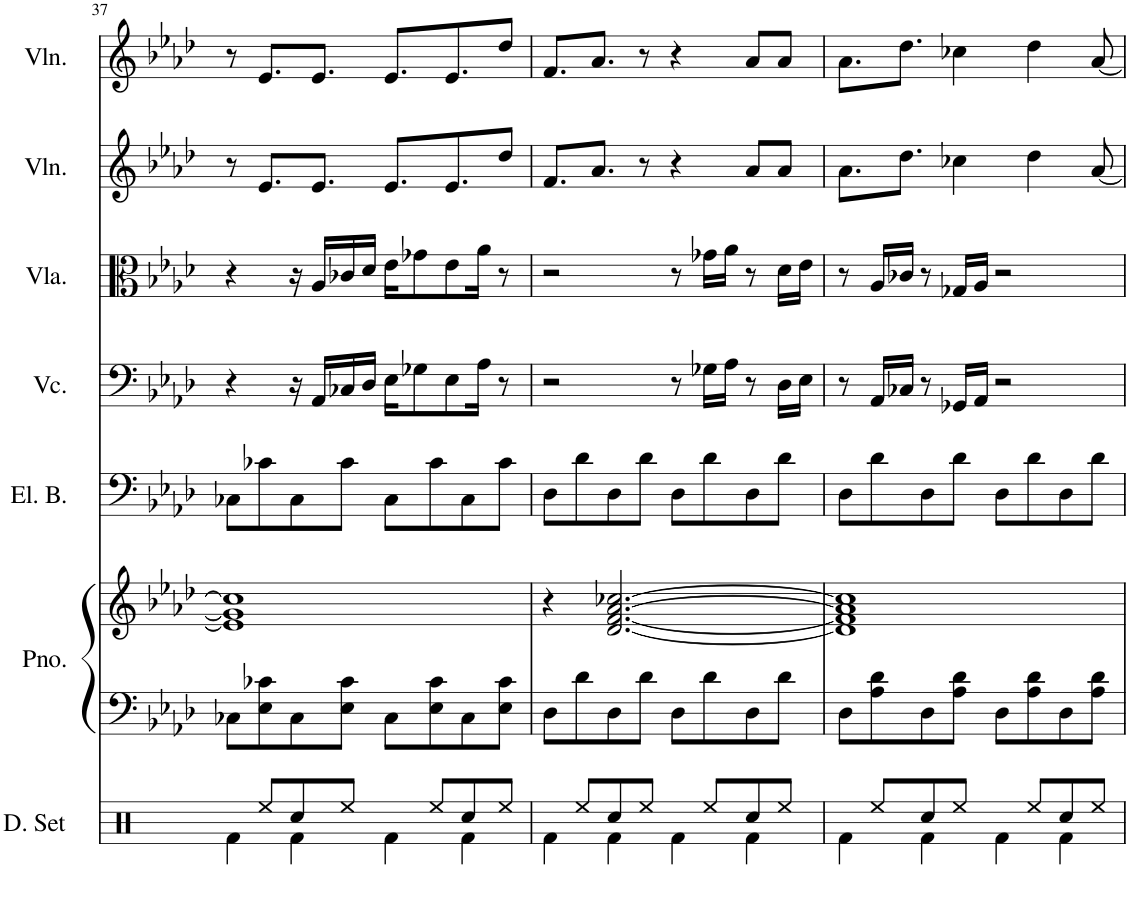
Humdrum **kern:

**kern	**kern	**kern	**kern	**kern	**kern	**kern	**kern
*part7	*part6	*part6	*part5	*part4	*part3	*part2	*part1
*staff8	*staff7	*staff6	*staff5	*staff4	*staff3	*staff2	*staff1
*I"Drumset	*I"Piano	*	*I"Electric Bass	*I"Violoncello	*I"Viola	*I"Violin	*I"Violin
*I'D. Set	*I'Pno.	*	*I'El. B.	*I'Vc.	*I'Vla.	*I'Vln.	*I'Vln.
!!LO:PB:g=z
*clefX	*clefF4	*clefG2	*clefF4	*clefF4	*clefC3	*clefG2	*clefG2
*	*	*	*Trd7c12	*	*	*	*
*k[]	*k[b-e-a-d-]	*k[b-e-a-d-]	*k[b-e-a-d-]	*k[b-e-a-d-]	*k[b-e-a-d-]	*k[b-e-a-d-]	*k[b-e-a-d-]
*M4/4	*M4/4	*M4/4	*M4/4	*M4/4	*M4/4	*M4/4	*M4/4
=37	=37	=37	=37	=37	=37	=37	=37
*^	*	*	*	*	*	*	*
8ryy	4Rf\	8C-X\L	1e-] 1g-] 1cc-]	8C-X\L	4r	4r	8r	8r
8Ree/L	.	8E-\ 8c-X\	.	8c-X\	.	.	8.e-/L	8.e-/L
8Rcc/	4Rf\	8C-\	.	8C-\	16r	16r	.	.
.	.	.	.	.	16AA-/LL	16A-/LL	8.e-/J	8.e-/J
8Ree/J	.	8E-\ 8c-\J	.	8c-\J	16C-X/	16c-X/	.	.
.	.	.	.	.	16D-/JJ	16d-/JJ	.	.
8ryy	4Rf\	8C-\L	.	8C-\L	16E-\KL	16e-\KL	8.e-/L	8.e-/L
.	.	.	.	.	8G-X\	8g-X\	.	.
8Ree/L	.	8E-\ 8c-\	.	8c-\	.	.	.	.
.	.	.	.	.	8E-\	8e-\	8.e-/	8.e-/
8Rcc/	4Rf\	8C-\	.	8C-\	.	.	.	.
.	.	.	.	.	16A-\Jk	16a-\Jk	.	.
8Ree/J	.	8E-\ 8c-\J	.	8c-\J	8r	8r	8dd-/J	8dd-/J
=38	=38	=38	=38	=38	=38	=38	=38	=38
8ryy	4Rf\	8D-\L	4r	8D-\L	2r	2r	8.f/L	8.f/L
8Ree/L	.	8d-\	.	8d-\	.	.	.	.
.	.	.	.	.	.	.	8.a-/J	8.a-/J
8Rcc/	4Rf\	8D-\	[2.d-/ [2.f/ [2.a-/ [2.cc-X/	8D-\	.	.	.	.
8Ree/J	.	8d-\J	.	8d-\J	.	.	8r	8r
8ryy	4Rf\	8D-\L	.	8D-\L	8r	8r	4r	4r
8Ree/L	.	8d-\	.	8d-\	16G-X\LL	16g-X\LL	.	.
.	.	.	.	.	16A-\JJ	16a-\JJ	.	.
8Rcc/	4Rf\	8D-\	.	8D-\	8r	8r	8a-/L	8a-/L
8Ree/J	.	8d-\J	.	8d-\J	16D-\LL	16d-\LL	8a-/J	8a-/J
.	.	.	.	.	16E-\JJ	16e-\JJ	.	.
=39	=39	=39	=39	=39	=39	=39	=39	=39
8ryy	4Rf\	8D-\L	1d-] 1f] 1a-] 1cc-]	8D-\L	8r	8r	8.a-\L	8.a-\L
8Ree/L	.	8A-\ 8d-\	.	8d-\	16AA-/LL	16A-/LL	.	.
.	.	.	.	.	16C-X/JJ	16c-X/JJ	8.dd-\J	8.dd-\J
8Rcc/	4Rf\	8D-\	.	8D-\	8r	8r	.	.
8Ree/J	.	8A-\ 8d-\J	.	8d-\J	16GG-X/LL	16G-X/LL	4cc-X\	4cc-X\
.	.	.	.	.	16AA-/JJ	16A-/JJ	.	.
8ryy	4Rf\	8D-\L	.	8D-\L	2r	2r	.	.
8Ree/L	.	8A-\ 8d-\	.	8d-\	.	.	4dd-\	4dd-\
8Rcc/	4Rf\	8D-\	.	8D-\	.	.	.	.
8Ree/J	.	8A-\ 8d-\J	.	8d-\J	.	.	[8a-/	[8a-/
*v	*v	*	*	*	*	*	*	*
=	=	=	=	=	=	=	=
*-	*-	*-	*-	*-	*-	*-	*-
